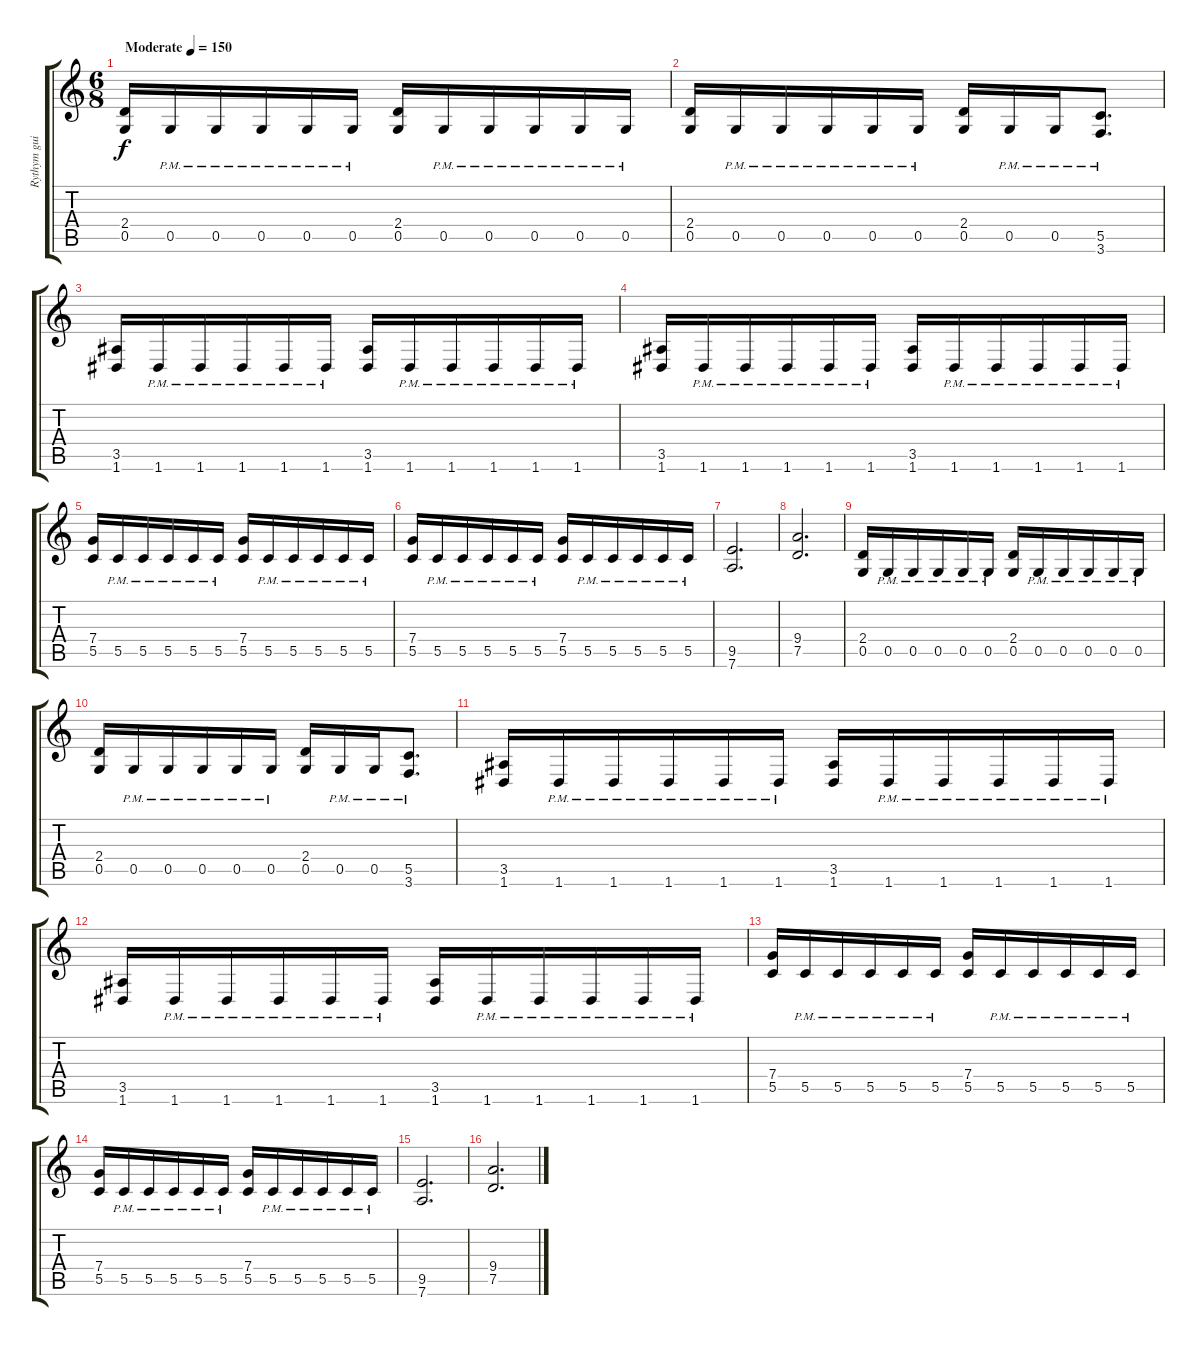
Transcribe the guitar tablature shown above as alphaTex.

\track ("Rythym guitar" "Rythym gui") {instrument distortionguitar}
\staff {score tabs}
\tuning (D4 A3 F3 C3 G2 D2) {hide}
\ts (6 8)
\tempo (150 "Moderate")
\clef g2
\ks c
(2.4 0.5).16{dy f instrument distortionguitar} 0.5{pm}.16 0.5{pm}.16 0.5{pm}.16 0.5{pm}.16 0.5{pm}.16 (2.4 0.5).16 0.5{pm}.16 0.5{pm}.16 0.5{pm}.16 0.5{pm}.16 0.5{pm}.16 |
(2.4 0.5).16 0.5{pm}.16 0.5{pm}.16 0.5{pm}.16 0.5{pm}.16 0.5{pm}.16 (2.4 0.5).16 0.5{pm}.16 0.5{pm}.16 (5.5{pm} 3.6).8{d} |
(3.5 1.6).16 1.6{pm}.16 1.6{pm}.16 1.6{pm}.16 1.6{pm}.16 1.6{pm}.16 (3.5 1.6).16 1.6{pm}.16 1.6{pm}.16 1.6{pm}.16 1.6{pm}.16 1.6{pm}.16 |
(3.5 1.6).16 1.6{pm}.16 1.6{pm}.16 1.6{pm}.16 1.6{pm}.16 1.6{pm}.16 (3.5 1.6).16 1.6{pm}.16 1.6{pm}.16 1.6{pm}.16 1.6{pm}.16 1.6{pm}.16 |
(7.4 5.5).16 5.5{pm}.16 5.5{pm}.16 5.5{pm}.16 5.5{pm}.16 5.5{pm}.16 (7.4 5.5).16 5.5{pm}.16 5.5{pm}.16 5.5{pm}.16 5.5{pm}.16 5.5{pm}.16 |
(7.4 5.5).16 5.5{pm}.16 5.5{pm}.16 5.5{pm}.16 5.5{pm}.16 5.5{pm}.16 (7.4 5.5).16 5.5{pm}.16 5.5{pm}.16 5.5{pm}.16 5.5{pm}.16 5.5{pm}.16 |
(9.5 7.6).2{d} |
(9.4 7.5).2{d} |
(2.4 0.5).16 0.5{pm}.16 0.5{pm}.16 0.5{pm}.16 0.5{pm}.16 0.5{pm}.16 (2.4 0.5).16 0.5{pm}.16 0.5{pm}.16 0.5{pm}.16 0.5{pm}.16 0.5{pm}.16 |
(2.4 0.5).16 0.5{pm}.16 0.5{pm}.16 0.5{pm}.16 0.5{pm}.16 0.5{pm}.16 (2.4 0.5).16 0.5{pm}.16 0.5{pm}.16 (5.5{pm} 3.6).8{d} |
(3.5 1.6).16 1.6{pm}.16 1.6{pm}.16 1.6{pm}.16 1.6{pm}.16 1.6{pm}.16 (3.5 1.6).16 1.6{pm}.16 1.6{pm}.16 1.6{pm}.16 1.6{pm}.16 1.6{pm}.16 |
(3.5 1.6).16 1.6{pm}.16 1.6{pm}.16 1.6{pm}.16 1.6{pm}.16 1.6{pm}.16 (3.5 1.6).16 1.6{pm}.16 1.6{pm}.16 1.6{pm}.16 1.6{pm}.16 1.6{pm}.16 |
(7.4 5.5).16 5.5{pm}.16 5.5{pm}.16 5.5{pm}.16 5.5{pm}.16 5.5{pm}.16 (7.4 5.5).16 5.5{pm}.16 5.5{pm}.16 5.5{pm}.16 5.5{pm}.16 5.5{pm}.16 |
(7.4 5.5).16 5.5{pm}.16 5.5{pm}.16 5.5{pm}.16 5.5{pm}.16 5.5{pm}.16 (7.4 5.5).16 5.5{pm}.16 5.5{pm}.16 5.5{pm}.16 5.5{pm}.16 5.5{pm}.16 |
(9.5 7.6).2{d} |
(9.4 7.5).2{d}
